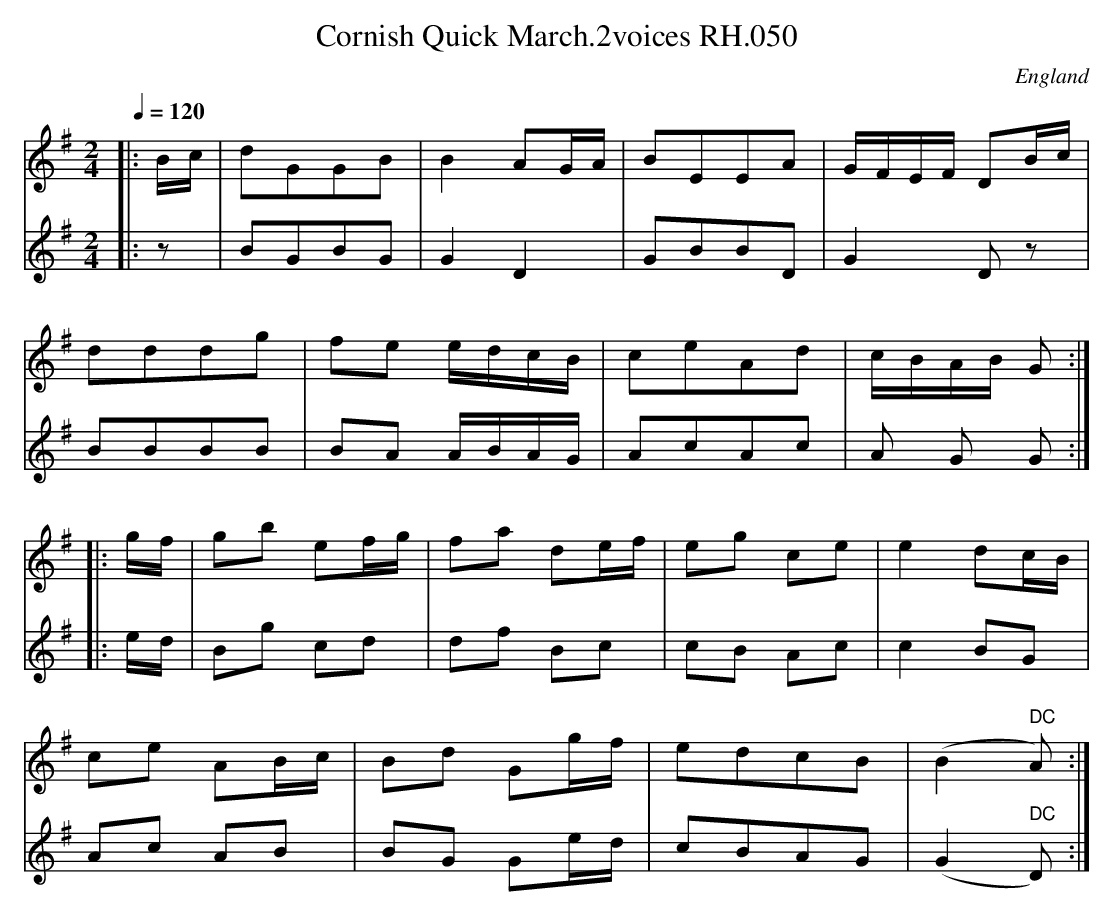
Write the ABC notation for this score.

X:1
T:Cornish Quick March.2voices RH.050
O:England
M:2/4
L:1/8
Q:1/4=120
K:G major
[V:1]|:B/c/|dGGB|B2AG/A/|BEEA|G/F/E/F/ DB/c/|
[V:2]|:z|BGBG|G2D2|GBBD|G2Dz|
[V:1] dddg|fe e/d/c/B/|ceAd|c/B/A/B/ G:|
[V:2] BBBB|BA A/B/A/G/|AcAc|A G G:|
[V:1]|:g/f/|gb ef/g/|fa de/f/|eg ce|e2dc/B/|
[V:2]|:e/d/|Bg cd|df Bc|cB Ac|c2BG|
[V:1] ce AB/c/|Bd Gg/f/|edcB|(B2" DC"A):|
[V:2] Ac AB|BG Ge/d/|cBAG|(G2" DC"D):|
